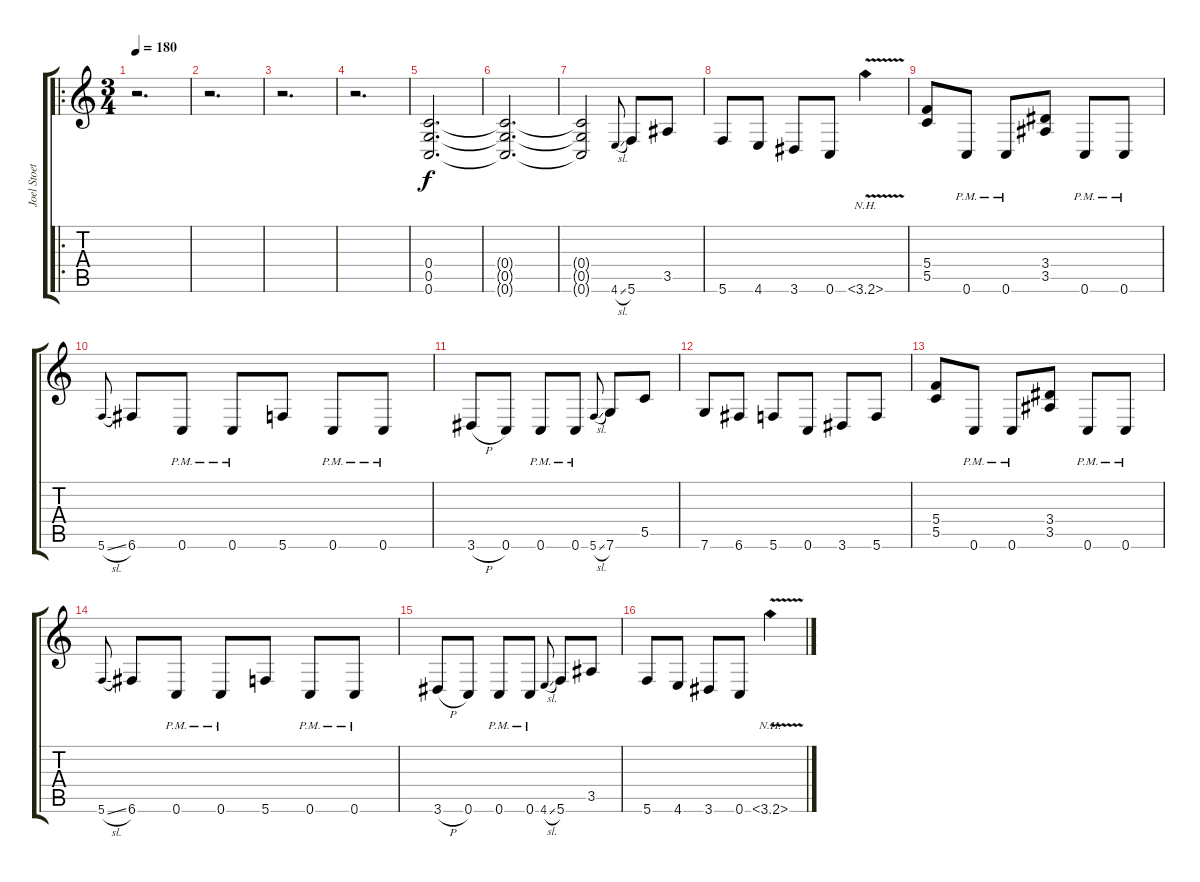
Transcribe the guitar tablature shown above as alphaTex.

\track ("Joel Stoetzel" "Joel Stoet") {instrument distortionguitar}
\staff {score tabs}
\tuning (D4 A3 F3 C3 G2 C2) {hide}
\ro
\ts (3 4)
\tempo 180
\clef g2
\ks c
r.2{d dy f} |
r.2{d} |
r.2{d} |
r.2{d} |
(0.4 0.5 0.6).2{d} |
(0.4{t} 0.5{t} 0.6{t}).2{d} |
(0.4{t} 0.5{t} 0.6{t}).2 4.6{sl}.8{gr onbeat} 5.6.8 3.5.8 |
5.6.8 4.6.8 3.6.8 0.6.8 3.6{nh v}.4 |
(5.4 5.5).8 0.6{pm}.8 0.6{pm}.8 (3.4 3.5).8 0.6{pm}.8 0.6{pm}.8 |
5.6{sl}.8{gr onbeat} 6.6.8 0.6{pm}.8 0.6{pm}.8 5.6.8 0.6{pm}.8 0.6{pm}.8 |
3.6{h}.8 0.6.8 0.6{pm}.8 0.6{pm}.8 5.6{sl}.8{gr onbeat} 7.6.8 5.5.8 |
7.6.8 6.6.8 5.6.8 0.6.8 3.6.8 5.6.8 |
(5.4 5.5).8 0.6{pm}.8 0.6{pm}.8 (3.4 3.5).8 0.6{pm}.8 0.6{pm}.8 |
5.6{sl}.8{gr onbeat} 6.6.8 0.6{pm}.8 0.6{pm}.8 5.6.8 0.6{pm}.8 0.6{pm}.8 |
3.6{h}.8 0.6.8 0.6{pm}.8 0.6{pm}.8 4.6{sl}.8{gr onbeat} 5.6.8 3.5.8 |
5.6.8 4.6.8 3.6.8 0.6.8 3.6{nh v}.4
